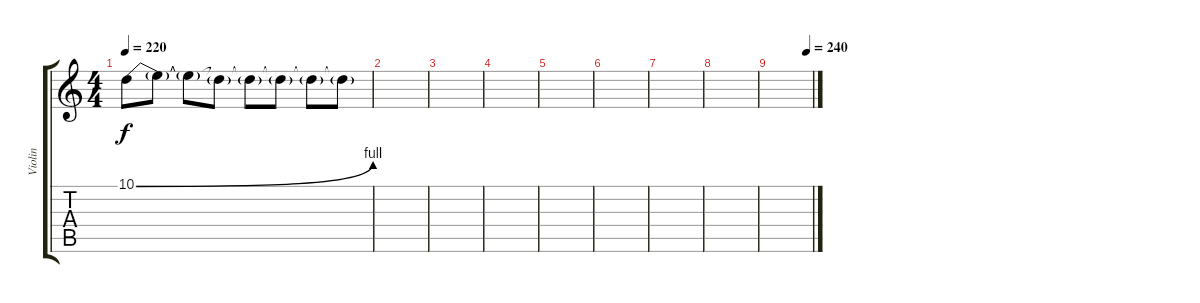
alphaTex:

\track ("Violin" "Violin") {instrument violin}
\staff {score tabs}
\tuning (E4 B3 G3 D3 A2 E2) {hide}
\ts (4 4)
\tempo 220
\clef g2
\ks c
10.1{be (bend 0 0 60 4)}.8{dy f} 10.1{t}.8 10.1{t}.8 10.1{t}.8 10.1{t}.8 10.1{t}.8 10.1{t}.8 10.1{t}.8 |
|
|
|
|
|
|
|
\tempo (240 0.875)
